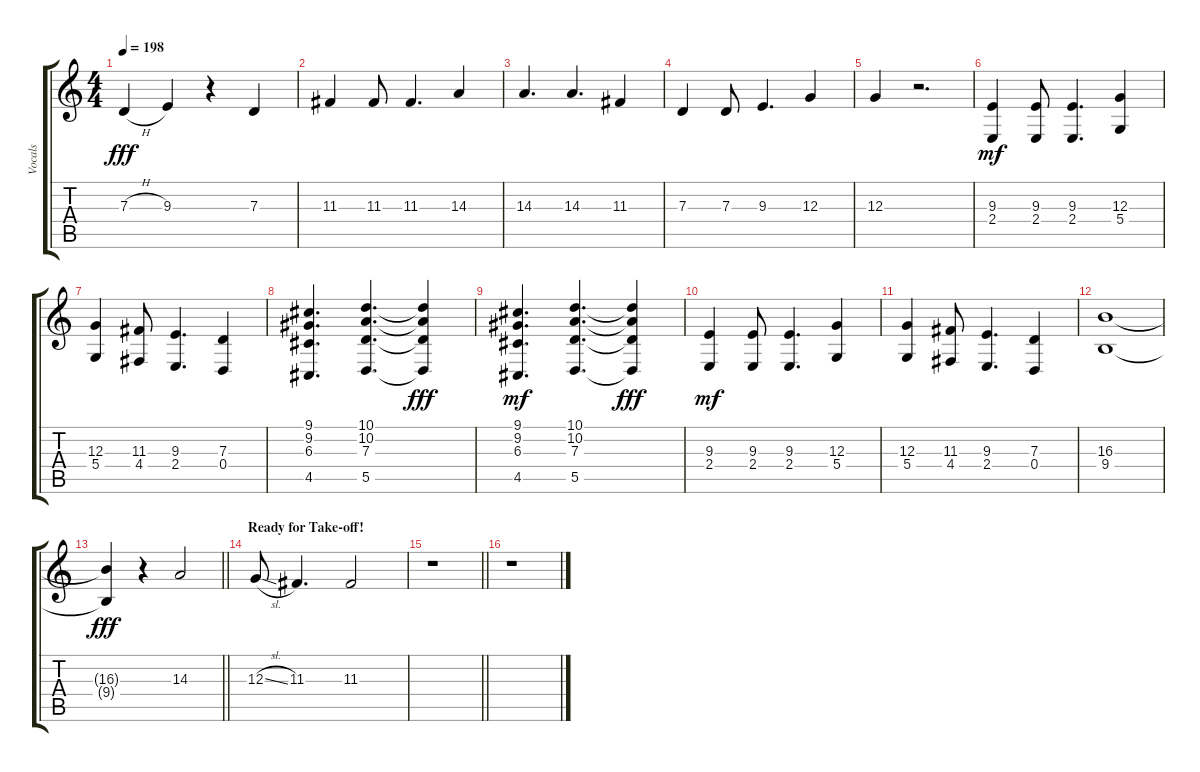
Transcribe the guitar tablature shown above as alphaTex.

\track ("Vocals" "Vocals") {instrument altosax}
\staff {score tabs}
\tuning (E4 B3 G3 D3 A2 E2) {hide}
\ts (4 4)
\tempo 198
\clef g2
\ks c
7.3{h}.4{dy fff} 9.3.4 r.4 7.3.4 |
11.3.4 11.3.8 11.3.4{d} 14.3.4 |
14.3.4{d} 14.3.4{d} 11.3.4 |
7.3.4 7.3.8 9.3.4{d} 12.3.4 |
12.3.4 r.2{d} |
(9.3 2.4).4{dy mf} (9.3 2.4).8 (9.3 2.4).4{d} (12.3 5.4).4 |
(12.3 5.4).4 (11.3 4.4).8 (9.3 2.4).4{d} (7.3 0.4).4 |
(9.1 9.2 6.3 4.5).4{d} (10.1 10.2 7.3 5.5).4{d} (10.1{t} 10.2{t} 7.3{t} 5.5{t}).4{dy fff} |
(9.1 9.2 6.3 4.5).4{d dy mf} (10.1 10.2 7.3 5.5).4{d} (10.1{t} 10.2{t} 7.3{t} 5.5{t}).4{dy fff} |
(9.3 2.4).4{dy mf} (9.3 2.4).8 (9.3 2.4).4{d} (12.3 5.4).4 |
(12.3 5.4).4 (11.3 4.4).8 (9.3 2.4).4{d} (7.3 0.4).4 |
(16.3 9.4).1 |
\barLineRight lightlight
(16.3{t} 9.4{t}).4{dy fff} r.4 14.3.2 |
\section ("" "Ready for Take-off!")
12.3{sl}.8 11.3.4{d} 11.3.2 |
\barLineRight lightlight
r.1 |
r.1
